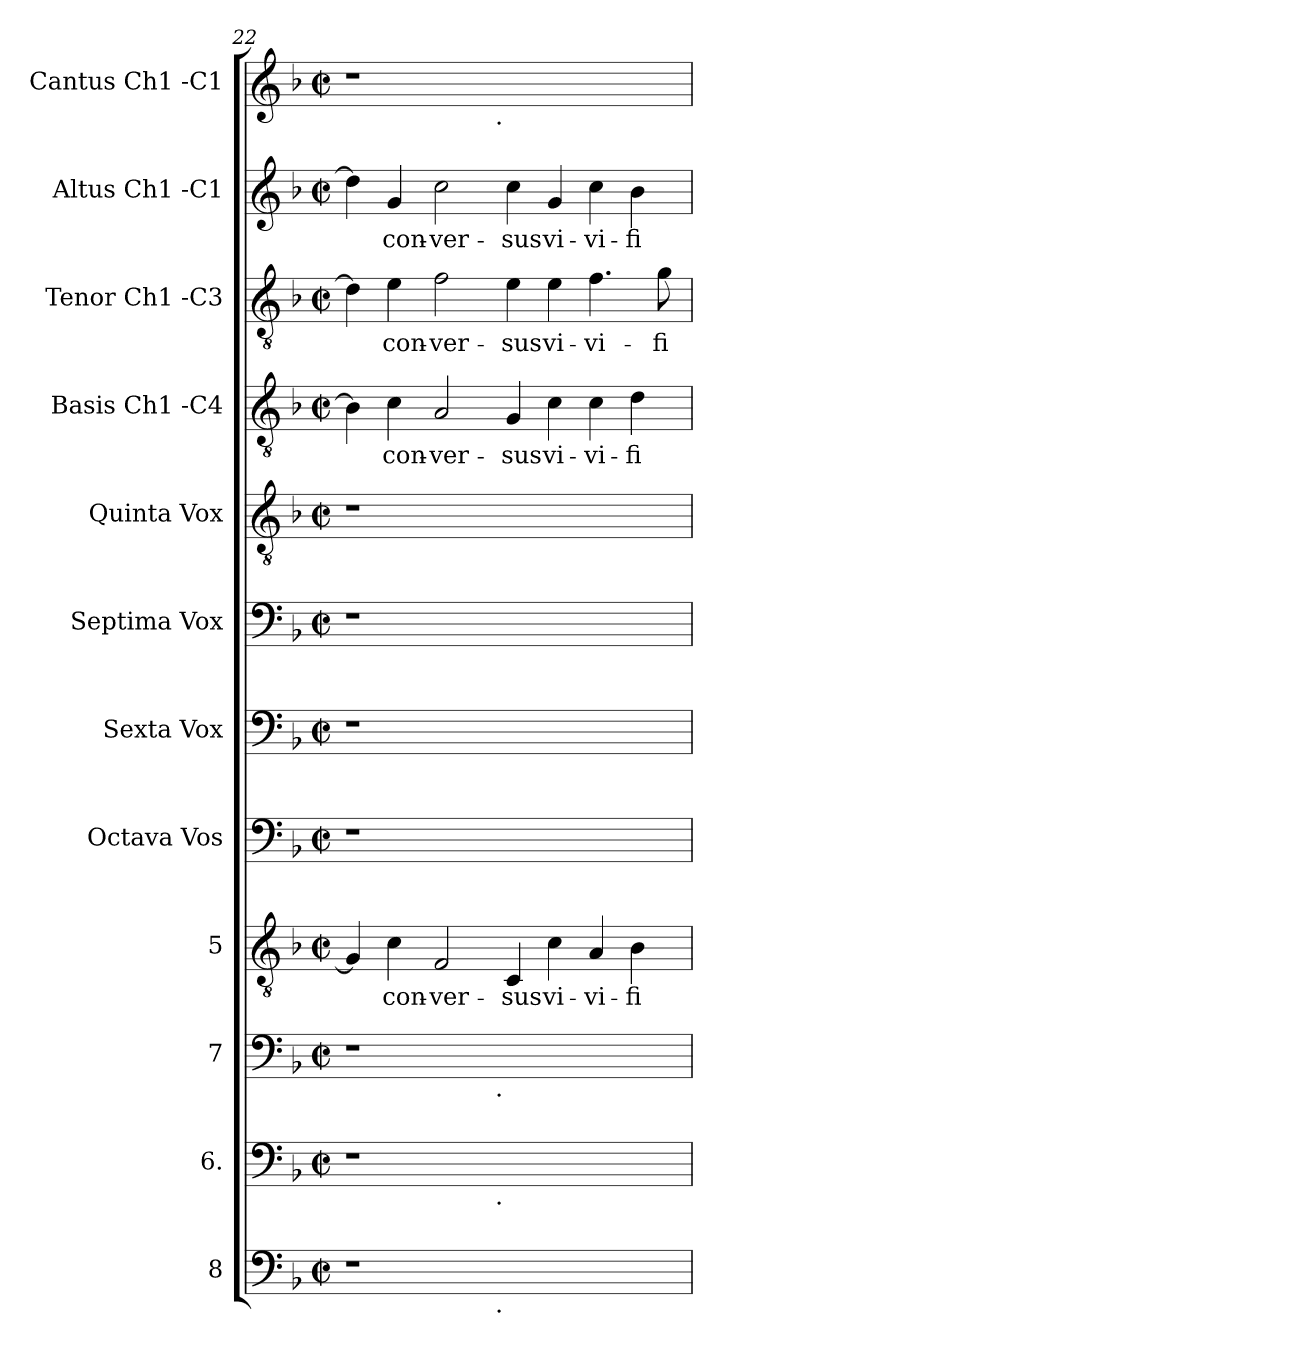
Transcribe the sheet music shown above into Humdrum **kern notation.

**kern	**kern	**kern	**kern	**text	**kern	**kern	**kern	**kern	**kern	**text	**kern	**text	**kern	**text	**kern
*part12	*part11	*part10	*part9	*part9	*part8	*part7	*part6	*part5	*part4	*part4	*part3	*part3	*part2	*part2	*part1
*staff12	*staff11	*staff10	*staff9	*staff9	*staff8	*staff7	*staff6	*staff5	*staff4	*staff4	*staff3	*staff3	*staff2	*staff2	*staff1
*I"8	*I"6.	*I"7	*I"5	*	*I"Octava  Vos	*I"Sexta  Vox	*I"Septima  Vox	*I"Quinta  Vox	*I"Basis  Ch1 -C4	*	*I"Tenor  Ch1 -C3	*	*I"Altus  Ch1 -C1	*	*I"Cantus  Ch1 -C1
*	*	*	*	*	*	*	*	*	*I'B	*	*I'T	*	*I'A	*	*I'C
*clefF4	*clefF4	*clefF4	*clefGv2	*	*clefF4	*clefF4	*clefF4	*clefGv2	*clefGv2	*	*clefGv2	*	*clefG2	*	*clefG2
*k[b-]	*k[b-]	*k[b-]	*k[b-]	*	*k[b-]	*k[b-]	*k[b-]	*k[b-]	*k[b-]	*	*k[b-]	*	*k[b-]	*	*k[b-]
*F:	*F:	*F:	*F:	*	*F:	*F:	*F:	*F:	*F:	*	*F:	*	*F:	*	*F:
*M2/2	*M2/2	*M2/2	*M2/2	*	*M2/2	*M2/2	*M2/2	*M2/2	*M2/2	*	*M2/2	*	*M2/2	*	*M2/2
*met(c|)	*met(c|)	*met(c|)	*met(c|)	*	*met(c|)	*met(c|)	*met(c|)	*met(c|)	*met(c|)	*	*met(c|)	*	*met(c|)	*	*met(c|)
=22	=22	=22	=22	=22	=22	=22	=22	=22	=22	=22	=22	=22	=22	=22	=22
!	!	!	!	!LO:LY:b:cj	!	!	!	!	!	!LO:LY:b:cj	!	!LO:LY:b:cj	!	!LO:LY:b:cj	!
*^	*^	*^	*	*	*	*	*	*	*	*	*	*	*	*	*^
1r	2ryy	1r	2ryy	1r	2ryy	4G/]	.	1r	1r	1r	1r	4B\]	.	4d\]	.	4dd\]	.	1r	2ryy
!	!	!	!	!	!	!	!LO:LY:b:cj	!	!	!	!	!	!LO:LY:b:cj	!	!LO:LY:b:cj	!	!LO:LY:b:cj	!	!
.	.	.	.	.	.	4c\	con-	.	.	.	.	4c\	con-	4e\	con-	4g/	con-	.	.
!	!	!	!	!	!	!	!LO:LY:b:cj	!	!	!	!	!	!LO:LY:b:cj	!	!LO:LY:b:cj	!	!LO:LY:b:cj	!	!
.	4...ryy	.	4...ryy	.	4...ryy	2F/	-ver-	.	.	.	.	2A/	-ver-	2f\	-ver-	2cc\	-ver-	.	4...ryy
!	!	!	!	!	!	!	!	!	!	!	!	!	!	!	!	!	!	!	!LO:TX:b:t=.
!	!	!	!	!	!LO:TX:b:t=.	!	!	!	!	!	!	!	!	!	!	!	!	!	!
!	!	!	!LO:TX:b:t=.	!	!	!	!	!	!	!	!	!	!	!	!	!	!	!	!
!	!LO:TX:b:t=.	!	!	!	!	!	!	!	!	!	!	!	!	!	!	!	!	!	!
.	1ryy	.	1ryy	.	1ryy	.	.	.	.	.	.	.	.	.	.	.	.	.	1ryy
!	!	!	!	!	!	!	!LO:LY:b:cj	!	!	!	!	!	!LO:LY:b:cj	!	!LO:LY:b:cj	!	!LO:LY:b:cj	!	!
1ryy	.	1ryy	.	1ryy	.	4C/	-sus	1ryy	1ryy	1ryy	1ryy	4G/	-sus	4e\	-sus	4cc\	-sus	1ryy	.
!	!	!	!	!	!	!	!LO:LY:b:cj	!	!	!	!	!	!LO:LY:b:cj	!	!LO:LY:b:cj	!	!LO:LY:b:cj	!	!
.	.	.	.	.	.	4c\	vi-	.	.	.	.	4c\	vi-	4e\	vi-	4g/	vi-	.	.
!	!	!	!	!	!	!	!LO:LY:b:cj	!	!	!	!	!	!LO:LY:b:cj	!	!LO:LY:b:cj	!	!LO:LY:b:cj	!	!
.	.	.	.	.	.	4A/	-vi-	.	.	.	.	4c\	-vi-	4.f\	-vi-	4cc\	-vi-	.	.
!	!	!	!	!	!	!	!LO:LY:b:cj	!	!	!	!	!	!LO:LY:b:cj	!	!	!	!LO:LY:b:cj	!	!
.	.	.	.	.	.	4B-\	-fi-	.	.	.	.	4d\	-fi-	.	.	4b-\	-fi-	.	.
!	!	!	!	!	!	!	!	!	!	!	!	!	!	!	!LO:LY:b:cj	!	!	!	!
.	.	.	.	.	.	.	.	.	.	.	.	.	.	8g\	-fi-	.	.	.	.
.	32ryy	.	32ryy	.	32ryy	.	.	.	.	.	.	.	.	.	.	.	.	.	32ryy
*v	*v	*	*	*v	*v	*	*	*	*	*	*	*	*	*	*	*	*	*v	*v
*	*v	*v	*	*	*	*	*	*	*	*	*	*	*	*	*	*
=	=	=	=	=	=	=	=	=	=	=	=	=	=	=	=
*-	*-	*-	*-	*-	*-	*-	*-	*-	*-	*-	*-	*-	*-	*-	*-
